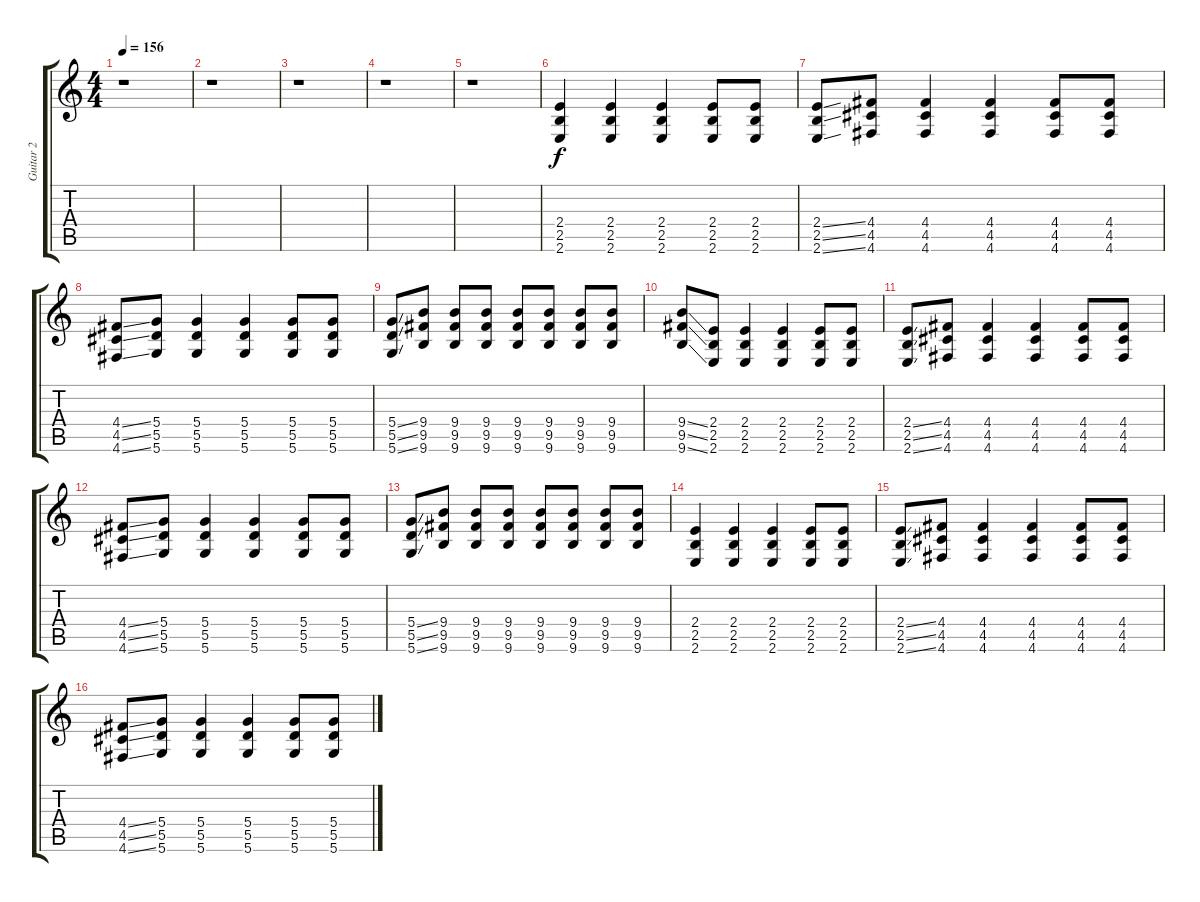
\track ("Guitar 2" "Guitar 2") {instrument distortionguitar}
\staff {score tabs}
\tuning (E4 B3 G3 D3 A2 D2) {hide}
\ts (4 4)
\tempo 156
\clef g2
\ks c
r.1{dy f} |
r.1 |
r.1 |
r.1 |
r.1 |
(2.4 2.5 2.6).4{volume 15 balance 4} (2.4 2.5 2.6).4 (2.4 2.5 2.6).4 (2.4 2.5 2.6).8 (2.4 2.5 2.6).8 |
(2.4{ss} 2.5{ss} 2.6{ss}).8 (4.4 4.5 4.6).8 (4.4 4.5 4.6).4 (4.4 4.5 4.6).4 (4.4 4.5 4.6).8 (4.4 4.5 4.6).8 |
(4.4{ss} 4.5{ss} 4.6{ss}).8 (5.4 5.5 5.6).8 (5.4 5.5 5.6).4 (5.4 5.5 5.6).4 (5.4 5.5 5.6).8 (5.4 5.5 5.6).8 |
(5.4{ss} 5.5{ss} 5.6{ss}).8 (9.4 9.5 9.6).8 (9.4 9.5 9.6).8 (9.4 9.5 9.6).8 (9.4 9.5 9.6).8 (9.4 9.5 9.6).8 (9.4 9.5 9.6).8 (9.4 9.5 9.6).8 |
(9.4{ss} 9.5{ss} 9.6{ss}).8 (2.4 2.5 2.6).8 (2.4 2.5 2.6).4 (2.4 2.5 2.6).4 (2.4 2.5 2.6).8 (2.4 2.5 2.6).8 |
(2.4{ss} 2.5{ss} 2.6{ss}).8 (4.4 4.5 4.6).8 (4.4 4.5 4.6).4 (4.4 4.5 4.6).4 (4.4 4.5 4.6).8 (4.4 4.5 4.6).8 |
(4.4{ss} 4.5{ss} 4.6{ss}).8 (5.4 5.5 5.6).8 (5.4 5.5 5.6).4 (5.4 5.5 5.6).4 (5.4 5.5 5.6).8 (5.4 5.5 5.6).8 |
(5.4{ss} 5.5{ss} 5.6{ss}).8 (9.4 9.5 9.6).8 (9.4 9.5 9.6).8 (9.4 9.5 9.6).8 (9.4 9.5 9.6).8 (9.4 9.5 9.6).8 (9.4 9.5 9.6).8 (9.4 9.5 9.6).8 |
(2.4 2.5 2.6).4 (2.4 2.5 2.6).4 (2.4 2.5 2.6).4 (2.4 2.5 2.6).8 (2.4 2.5 2.6).8 |
(2.4{ss} 2.5{ss} 2.6{ss}).8 (4.4 4.5 4.6).8 (4.4 4.5 4.6).4 (4.4 4.5 4.6).4 (4.4 4.5 4.6).8 (4.4 4.5 4.6).8 |
(4.4{ss} 4.5{ss} 4.6{ss}).8 (5.4 5.5 5.6).8 (5.4 5.5 5.6).4 (5.4 5.5 5.6).4 (5.4 5.5 5.6).8 (5.4 5.5 5.6).8
